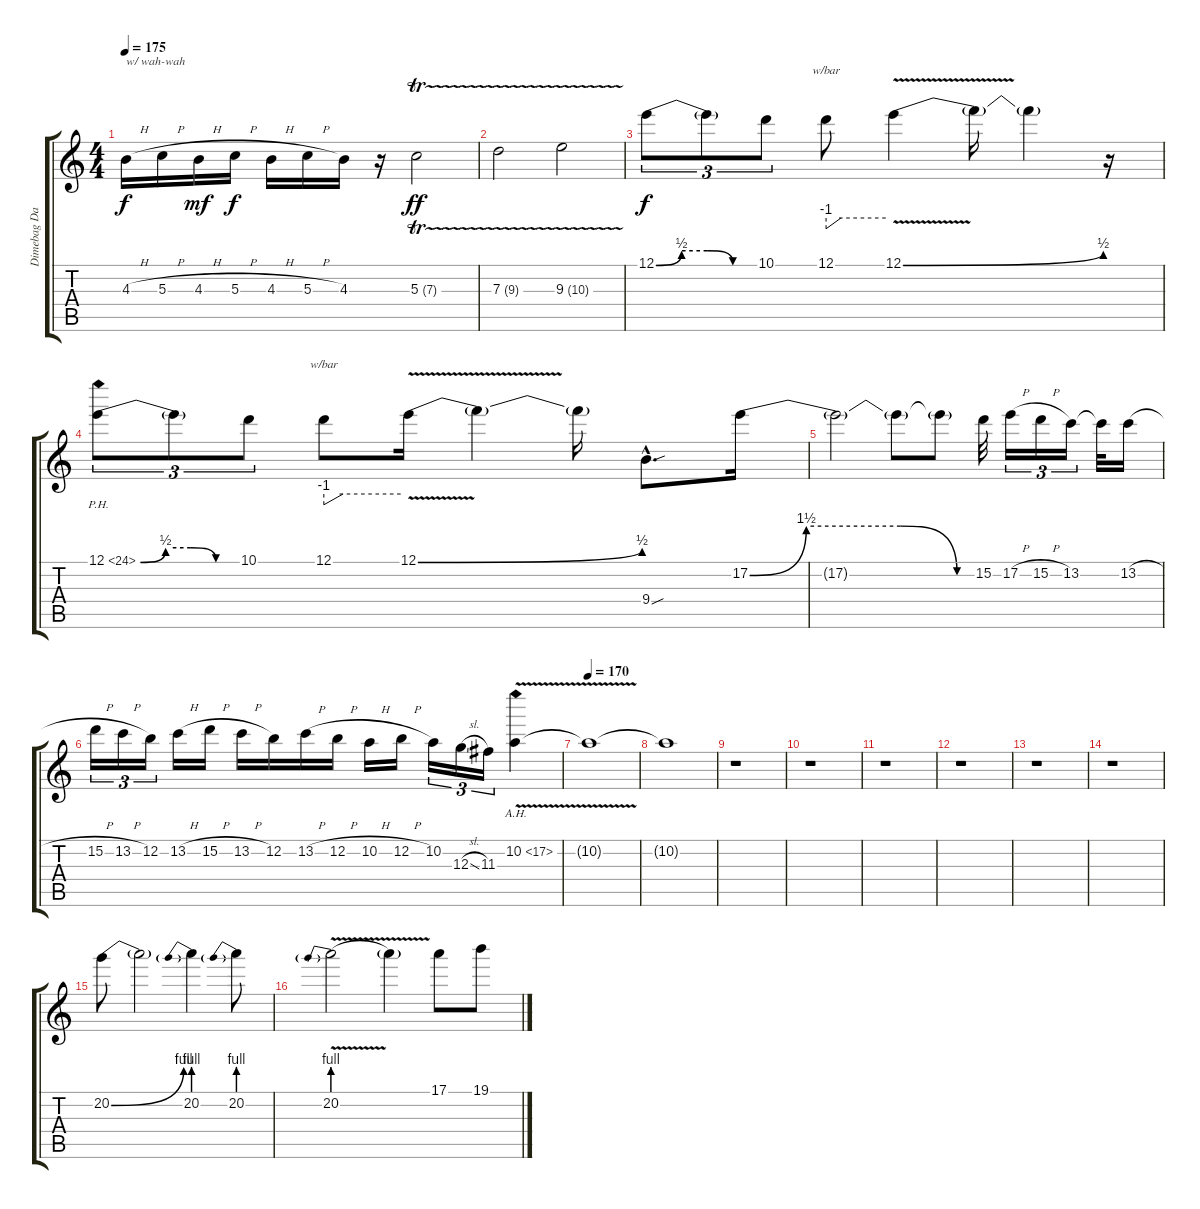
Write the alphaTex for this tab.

\track ("Dimebag Darrell (Lead)" "Dimebag Da") {instrument distortionguitar}
\staff {score tabs}
\tuning (E4 B3 G3 D3 A2 E2) {hide}
\ts (4 4)
\tempo 175
\clef g2
\ks c
4.3{h}.16{txt "w/ wah-wah" dy f} 5.3{h}.16 4.3{h}.16{dy mf} 5.3{h}.16{dy f} 4.3{h}.16 5.3{h}.16 4.3.16 r.16 5.3{tr (7 16)}.2{dy ff} |
7.3{tr (9 16)}.2 9.3{tr (10 16)}.2 |
12.1{be (custom 0 0 15 2 30 2 45 0 60 0)}.8{tu (3 2) dy f} 12.1{t}.8{tu (3 2)} 10.1.8{tu (3 2)} 12.1.8{tbe (custom default 0 -4 15 0 60 0)} 12.1{be (bend 0 0 60 2) v}.4 12.1{t}.16 12.1{t}.4 r.16 |
12.1{be (custom 0 0 15 2 30 2 45 0 60 0) ph 12}.8{tu (3 2)} 12.1{t}.8{tu (3 2)} 10.1.8{tu (3 2)} 12.1.8{tbe (custom default 0 -4 15 0 60 0)} 12.1{be (bend 0 0 60 2) v}.16 12.1{t}.4 12.1{t}.16 9.4{sou hac}.8{d} 17.2{be (custom 0 0 15 6 40 6 55 0 60 0)}.16 |
17.2{t}.2 17.2{t}.8 17.2{t}.8 15.2.32 17.2{h}.16{tu (3 2)} 15.2{h}.16{tu (3 2)} 13.2.16{tu (3 2)} 13.2{t}.32 13.2{h}.16 |
15.2{h}.16{tu (3 2)} 13.2{h}.16{tu (3 2)} 12.2.16{tu (3 2)} 13.2{h}.16 15.2{h}.16 13.2{h}.16 12.2.16 13.2{h}.16 12.2{h}.16 10.2{h}.16 12.2{h}.16 10.2.16{tu (3 2)} 12.3{sl}.16{tu (3 2)} 11.3.16{tu (3 2)} 10.2{ah 7 v}.4 |
\tempo 170
10.2{t}.1 |
10.2{t}.1 |
r.1 |
r.1 |
r.1 |
r.1 |
r.1 |
r.1 |
20.2{be (bend 0 0 60 4)}.8 20.2{t}.2 20.2{be (prebend 0 4 60 4)}.4 20.2{be (prebend 0 4 60 4)}.8 |
20.2{be (prebend 0 4 60 4) v}.2 20.2{t}.4 17.1.8 19.1.8
